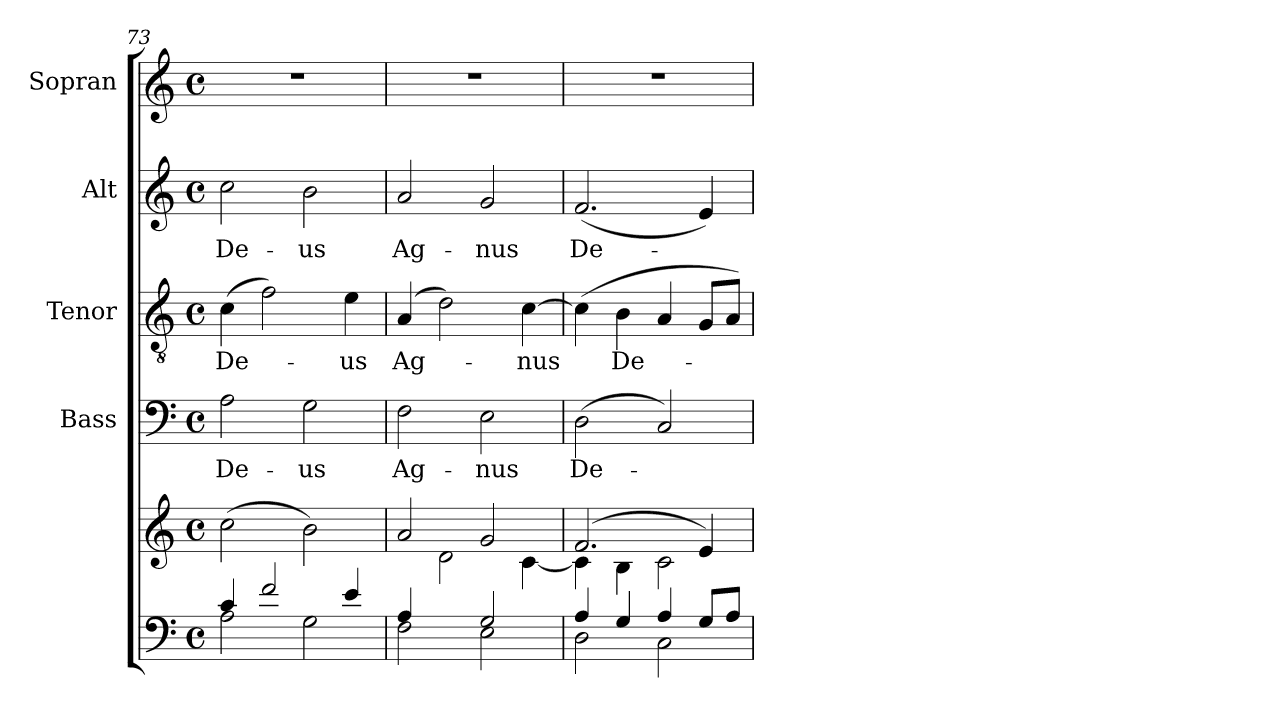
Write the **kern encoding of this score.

**kern	**kern	**kern	**text	**kern	**text	**kern	**text	**kern
*part5	*part5	*part4	*part4	*part3	*part3	*part2	*part2	*part1
*staff6	*staff5	*staff4	*staff4	*staff3	*staff3	*staff2	*staff2	*staff1
*	*	*I"Bass	*	*I"Tenor	*	*I"Alt	*	*I"Sopran
*	*	*I'B.	*	*I'T.	*	*I'A.	*	*I'S.
*clefF4	*clefG2	*clefF4	*	*clefGv2	*	*clefG2	*	*clefG2
*k[]	*k[]	*k[]	*	*k[]	*	*k[]	*	*k[]
*C:	*C:	*C:	*	*C:	*	*C:	*	*C:
*M4/4	*M4/4	*M4/4	*	*M4/4	*	*M4/4	*	*M4/4
*met(c)	*met(c)	*met(c)	*	*met(c)	*	*met(c)	*	*met(c)
=73	=73	=73	=73	=73	=73	=73	=73	=73
*^	*	*	*	*	*	*	*	*
!	!	!	!	!LO:LY:b	!	!LO:LY:b	!	!LO:LY:b	!
4c/	2A\	(>2cc\	2A\	De-	(>4c\	De-	2cc\	De-	1r
2f/	.	.	.	.	2f\)	.	.	.	.
!	!	!	!	!LO:LY:b	!	!	!	!LO:LY:b	!
.	2G\	2b\)	2G\	-us	.	.	2b\	-us	.
!	!	!	!	!	!	!LO:LY:b	!	!	!
4e/	.	.	.	.	4e\	-us	.	.	.
=74	=74	=74	=74	=74	=74	=74	=74	=74	=74
*	*	*^	*	*	*	*	*	*	*
!	!	!	!	!	!LO:LY:b	!	!LO:LY:b	!	!LO:LY:b	!
4A/	2F\	2a/	4ryy	2F\	Ag-	(4A/	Ag-	2a/	Ag-	1r
4ryy	.	.	2d\	.	.	2d\)	.	.	.	.
!	!	!	!	!	!LO:LY:b	!	!	!	!LO:LY:b	!
2G/	2E\	2g/	.	2E\	-nus	.	.	2g/	-nus	.
!	!	!	!	!	!	!	!LO:LY:b	!	!	!
.	.	.	[<4c\	.	.	[4c\	-nus	.	.	.
=75	=75	=75	=75	=75	=75	=75	=75	=75	=75	=75
!	!	!	!	!	!LO:LY:b	!	!	!	!LO:LY:b	!
4A/	2D\	(2.f/	4c\]	(>2D\	De-	(>4c\]	.	(<2.f/	De-	1r
!	!	!	!	!	!	!	!LO:LY:b	!	!	!
4G/	.	.	4B\	.	.	4B\	De-	.	.	.
4A/	2C\	.	2c\	2C/)	.	4A/	.	.	.	.
8G/L	.	4e/)	.	.	.	8G/L	.	4e/)	.	.
8A/J	.	.	.	.	.	8A/J)	.	.	.	.
*v	*v	*	*	*	*	*	*	*	*	*
*	*v	*v	*	*	*	*	*	*	*
=	=	=	=	=	=	=	=	=
*-	*-	*-	*-	*-	*-	*-	*-	*-
